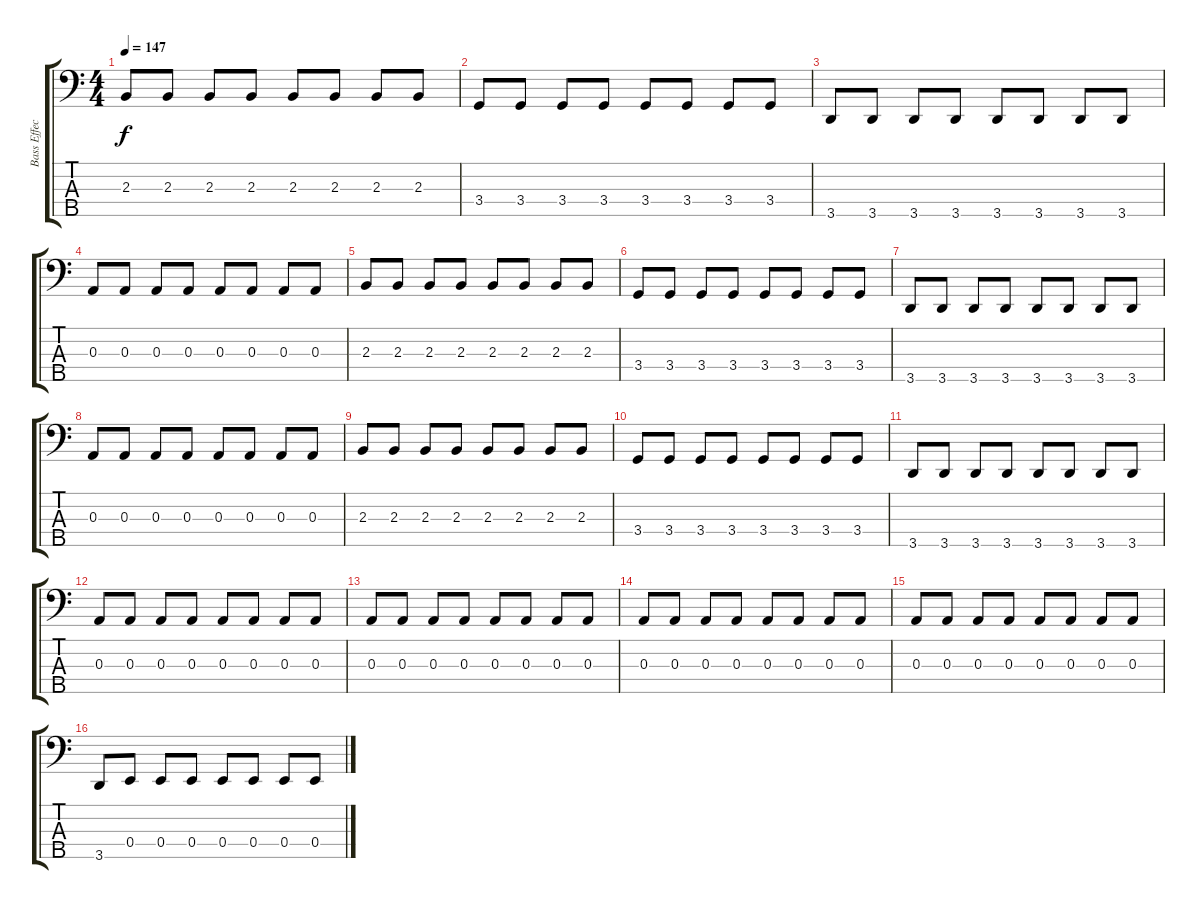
\track ("Bass Effects" "Bass Effec") {instrument synthbass2}
\staff {score tabs}
\tuning (G2 D2 A1 E1 B0) {hide}
\ts (4 4)
\tempo 147
\clef f4
\ks c
2.3.8{dy f} 2.3.8 2.3.8 2.3.8 2.3.8 2.3.8 2.3.8 2.3.8 |
3.4.8 3.4.8 3.4.8 3.4.8 3.4.8 3.4.8 3.4.8 3.4.8 |
3.5.8 3.5.8 3.5.8 3.5.8 3.5.8 3.5.8 3.5.8 3.5.8 |
0.3.8 0.3.8 0.3.8 0.3.8 0.3.8 0.3.8 0.3.8 0.3.8 |
2.3.8 2.3.8 2.3.8 2.3.8 2.3.8 2.3.8 2.3.8 2.3.8 |
3.4.8 3.4.8 3.4.8 3.4.8 3.4.8 3.4.8 3.4.8 3.4.8 |
3.5.8 3.5.8 3.5.8 3.5.8 3.5.8 3.5.8 3.5.8 3.5.8 |
0.3.8 0.3.8 0.3.8 0.3.8 0.3.8 0.3.8 0.3.8 0.3.8 |
2.3.8 2.3.8 2.3.8 2.3.8 2.3.8 2.3.8 2.3.8 2.3.8 |
3.4.8 3.4.8 3.4.8 3.4.8 3.4.8 3.4.8 3.4.8 3.4.8 |
3.5.8 3.5.8 3.5.8 3.5.8 3.5.8 3.5.8 3.5.8 3.5.8 |
0.3.8 0.3.8 0.3.8 0.3.8 0.3.8 0.3.8 0.3.8 0.3.8 |
0.3.8 0.3.8 0.3.8 0.3.8 0.3.8 0.3.8 0.3.8 0.3.8 |
0.3.8 0.3.8 0.3.8 0.3.8 0.3.8 0.3.8 0.3.8 0.3.8 |
0.3.8 0.3.8 0.3.8 0.3.8 0.3.8 0.3.8 0.3.8 0.3.8 |
3.5.8 0.4.8 0.4.8 0.4.8 0.4.8 0.4.8 0.4.8 0.4.8
